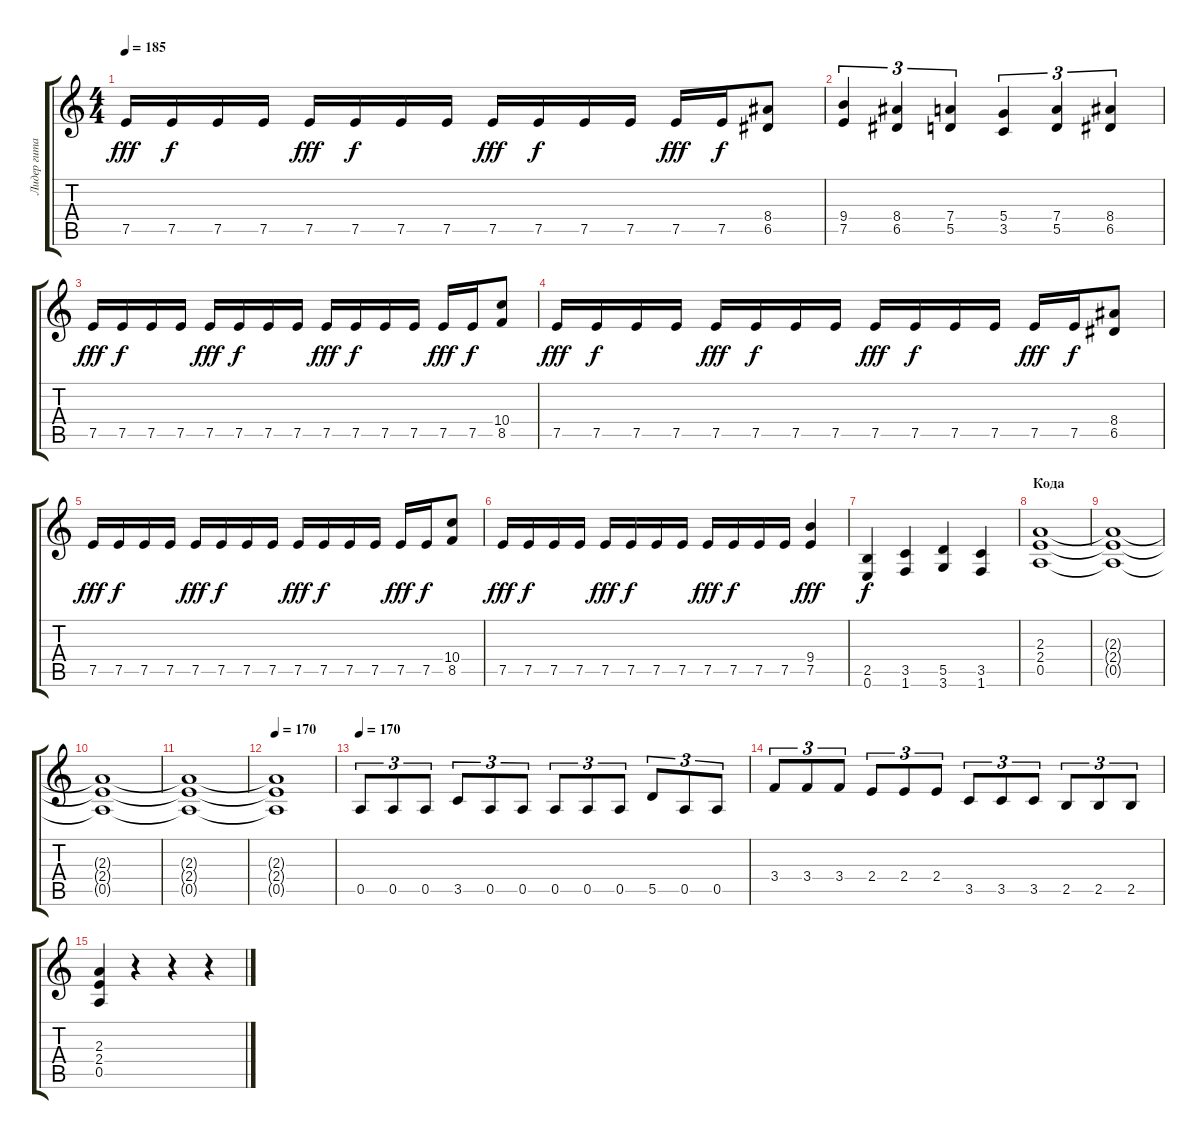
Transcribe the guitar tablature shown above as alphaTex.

\track ("Лидер гитара" "Лидер гита") {instrument overdrivenguitar}
\staff {score tabs}
\tuning (E4 B3 G3 D3 A2 E2) {hide}
\ts (4 4)
\tempo 185
\clef g2
\ks c
7.5.16{dy fff} 7.5.16{dy f} 7.5.16 7.5.16 7.5.16{dy fff} 7.5.16{dy f} 7.5.16 7.5.16 7.5.16{dy fff} 7.5.16{dy f} 7.5.16 7.5.16 7.5.16{dy fff} 7.5.16{dy f} (8.4 6.5).8 |
(9.4 7.5).4{tu (3 2)} (8.4 6.5).4{tu (3 2)} (7.4 5.5).4{tu (3 2)} (5.4 3.5).4{tu (3 2)} (7.4 5.5).4{tu (3 2)} (8.4 6.5).4{tu (3 2)} |
7.5.16{dy fff} 7.5.16{dy f} 7.5.16 7.5.16 7.5.16{dy fff} 7.5.16{dy f} 7.5.16 7.5.16 7.5.16{dy fff} 7.5.16{dy f} 7.5.16 7.5.16 7.5.16{dy fff} 7.5.16{dy f} (10.4 8.5).8 |
7.5.16{dy fff} 7.5.16{dy f} 7.5.16 7.5.16 7.5.16{dy fff} 7.5.16{dy f} 7.5.16 7.5.16 7.5.16{dy fff} 7.5.16{dy f} 7.5.16 7.5.16 7.5.16{dy fff} 7.5.16{dy f} (8.4 6.5).8 |
7.5.16{dy fff} 7.5.16{dy f} 7.5.16 7.5.16 7.5.16{dy fff} 7.5.16{dy f} 7.5.16 7.5.16 7.5.16{dy fff} 7.5.16{dy f} 7.5.16 7.5.16 7.5.16{dy fff} 7.5.16{dy f} (10.4 8.5).8 |
7.5.16{dy fff} 7.5.16{dy f} 7.5.16 7.5.16 7.5.16{dy fff} 7.5.16{dy f} 7.5.16 7.5.16 7.5.16{dy fff} 7.5.16{dy f} 7.5.16 7.5.16 (9.4 7.5).4{dy fff} |
(2.5 0.6).4{dy f} (3.5 1.6).4 (5.5 3.6).4 (3.5 1.6).4 |
\section ("" "Кода")
(2.3 2.4 0.5).1 |
(2.3{t} 2.4{t} 0.5{t}).1 |
(2.3{t} 2.4{t} 0.5{t}).1{volume 8} |
(2.3{t} 2.4{t} 0.5{t}).1 |
\tempo 170
(2.3{t} 2.4{t} 0.5{t}).1 |
\tempo 170
0.5.8{tu (3 2) volume 16} 0.5.8{tu (3 2)} 0.5.8{tu (3 2)} 3.5.8{tu (3 2)} 0.5.8{tu (3 2)} 0.5.8{tu (3 2)} 0.5.8{tu (3 2)} 0.5.8{tu (3 2)} 0.5.8{tu (3 2)} 5.5.8{tu (3 2)} 0.5.8{tu (3 2)} 0.5.8{tu (3 2)} |
3.4.8{tu (3 2)} 3.4.8{tu (3 2)} 3.4.8{tu (3 2)} 2.4.8{tu (3 2)} 2.4.8{tu (3 2)} 2.4.8{tu (3 2)} 3.5.8{tu (3 2)} 3.5.8{tu (3 2)} 3.5.8{tu (3 2)} 2.5.8{tu (3 2)} 2.5.8{tu (3 2)} 2.5.8{tu (3 2)} |
(2.3 2.4 0.5).4 r.4 r.4 r.4
